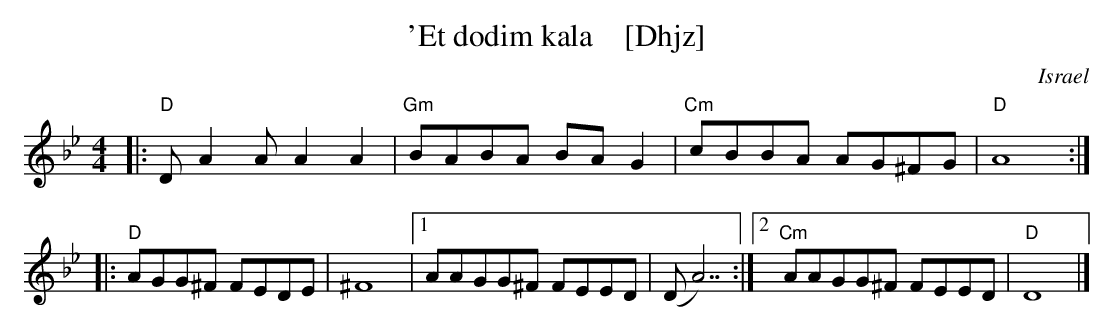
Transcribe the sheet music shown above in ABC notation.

X:1
T: 'Et dodim kala    [Dhjz]
O: Israel
M: 4/4
L: 1/8
K: DPhr
|: "D"DA2A A2A2 | "Gm"BABA BAG2 | "Cm"cBBA AG^FG | "D"A8 :|
|: "D"AGG^F FEDE | ^F8 |1 AAGG^F FEED | (DA7) :|2 "Cm"AAGG^F FEED | "D"D8 |]
